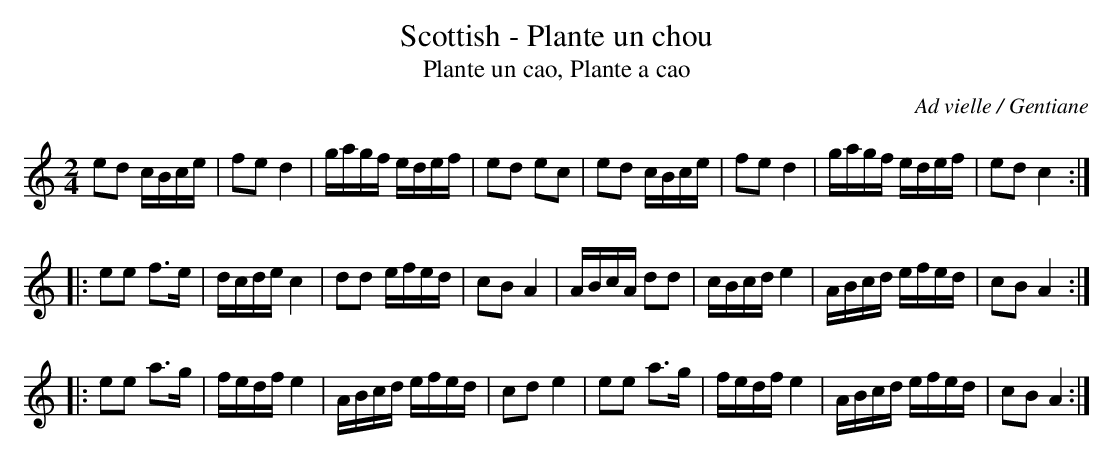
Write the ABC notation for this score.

X:1
T:Scottish - Plante un chou
T:Plante un cao, Plante a cao
C:Ad vielle / Gentiane
M:2/4
L:1/16
K:C
e2d2 cBce|f2e2 d4|gagf edef|e2d2 e2c2|\
e2d2 cBce|f2e2 d4|gagf edef|e2d2 c4:|
|:e2e2 f3e|dcde c4|d2d2 efed|c2B2 A4|\
ABcA d2d2|cBcd e4|ABcd efed|c2B2 A4:|
|:e2e2 a3g|fedf e4|ABcd efed|c2d2 e4|\
e2e2 a3g|fedf e4|ABcd efed|c2B2 A4:|
